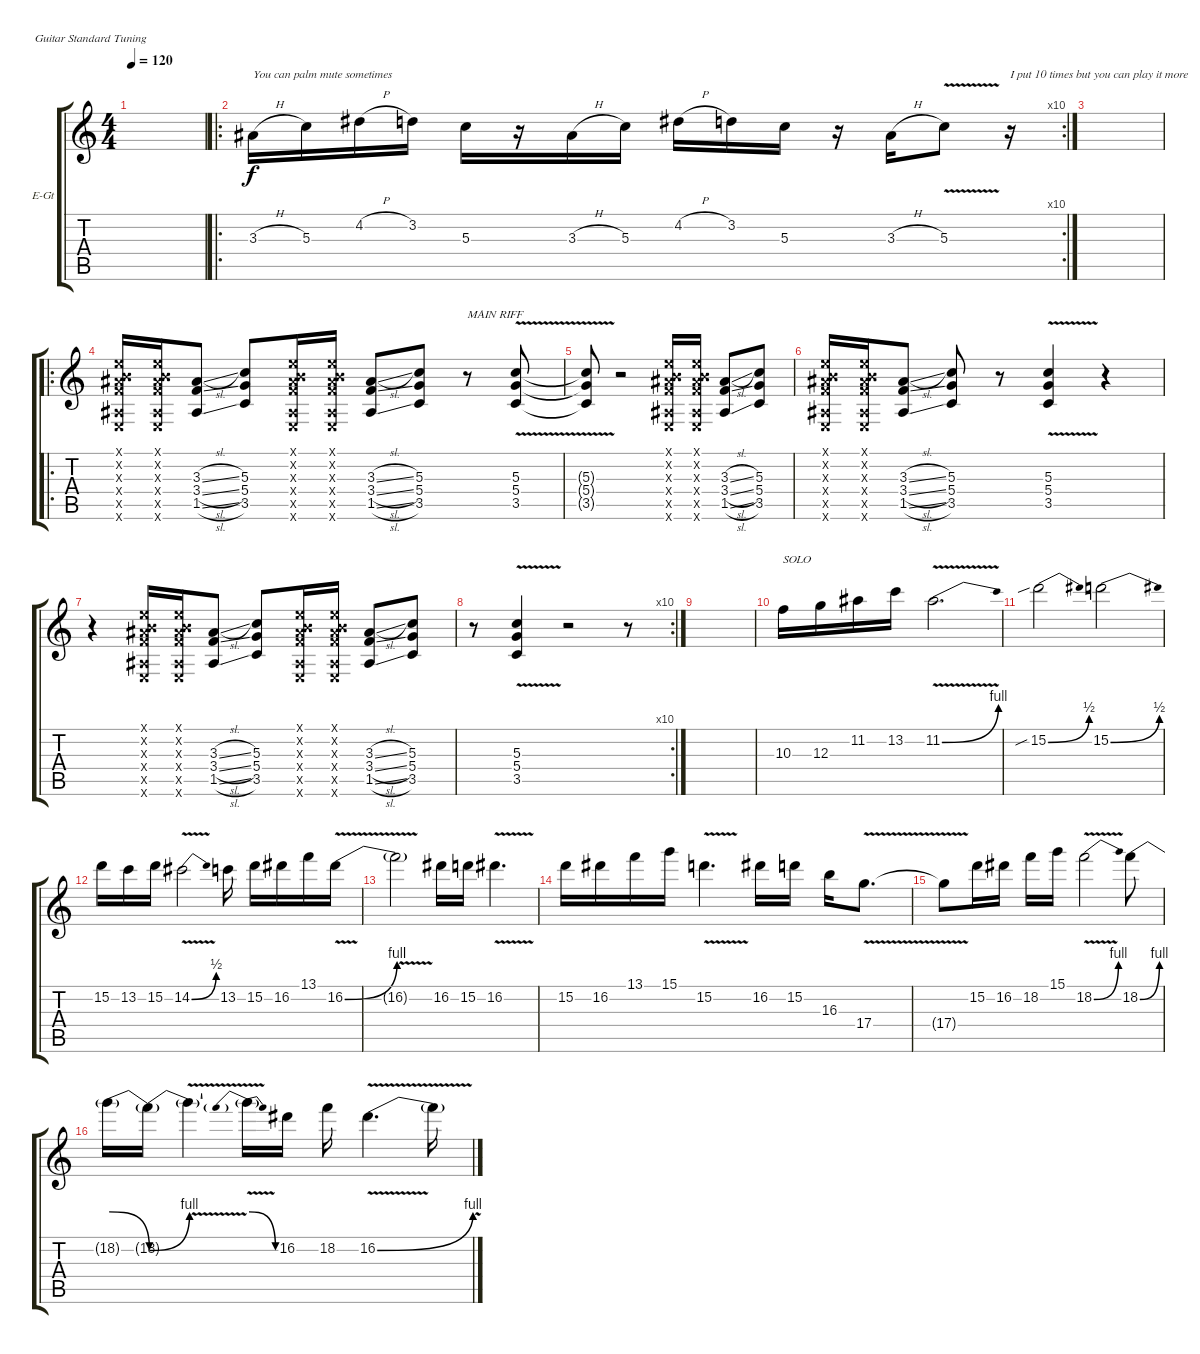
\defaultSystemsLayout 4
\bracketExtendMode groupsimilarinstruments
\firstSystemTrackNameOrientation horizontal
\otherSystemsTrackNameOrientation horizontal
\track ("Slash" "E-Gt") {instrument distortionguitar}
\staff {score tabs}
\tuning (E4 B3 G3 D3 A2 E2)
\ts (4 4)
\tempo 120
\clef g2
\ks c
|
\ro
\rc 10
3.3{h}.16{txt "You can palm mute sometimes"} 5.3.16 4.2{h}.16 3.2.16 5.3.16 r.16 3.3{h}.16 5.3.16 4.2{h}.16 3.2.16 5.3.16 r.16 3.3{h}.16 5.3{v}.8 r.16{txt "I put 10 times but you can play it more"} |
|
\ro
(1.5{x} 3.4{x} 3.3{x} 0.6{x} 0.2{x} 0.1{x}).16 (1.5{x} 3.4{x} 3.3{x} 0.1{x} 0.2{x} 0.6{x}).16 (1.5{sl} 3.4{sl} 3.3{sl}).8 (5.3 5.4 3.5).8 (1.5{x} 3.4{x} 3.3{x} 0.6{x} 0.2{x} 0.1{x}).16 (1.5{x} 3.4{x} 3.3{x} 0.1{x} 0.2{x} 0.6{x}).16 (1.5{sl} 3.4{sl} 3.3{sl}).8 (5.3 5.4 3.5).8 r.8{txt "MAIN RIFF"} (3.5{v} 5.4{v} 5.3{v}).8 |
(5.3{v t} 5.4{v t} 3.5{v t}).8 r.2 (1.5{x} 3.4{x} 3.3{x} 0.6{x} 0.2{x} 0.1{x}).16 (1.5{x} 3.4{x} 3.3{x} 0.1{x} 0.2{x} 0.6{x}).16 (1.5{sl} 3.4{sl} 3.3{sl}).8 (5.3 5.4 3.5).8 |
(1.5{x} 3.4{x} 3.3{x} 0.6{x} 0.2{x} 0.1{x}).16 (1.5{x} 3.4{x} 3.3{x} 0.1{x} 0.2{x} 0.6{x}).16 (1.5{sl} 3.4{sl} 3.3{sl}).8 (5.3 5.4 3.5).8 r.8 (3.5{v} 5.4{v} 5.3{v}).4 r.4 |
r.4 (1.5{x} 3.4{x} 3.3{x} 0.6{x} 0.2{x} 0.1{x}).16 (1.5{x} 3.4{x} 3.3{x} 0.1{x} 0.2{x} 0.6{x}).16 (1.5{sl} 3.4{sl} 3.3{sl}).8 (5.3 5.4 3.5).8 (1.5{x} 3.4{x} 3.3{x} 0.6{x} 0.2{x} 0.1{x}).16 (1.5{x} 3.4{x} 3.3{x} 0.1{x} 0.2{x} 0.6{x}).16 (1.5{sl} 3.4{sl} 3.3{sl}).8 (5.3 5.4 3.5).8 |
\rc 10
r.8 (3.5{v} 5.4{v} 5.3{v}).4 r.2 r.8 |
|
10.3.16{txt "SOLO"} 12.3.16 11.2.16 13.2.16 11.2{be (bend 0 0 15 4) v}.2{d} |
15.2{be (bend 0 0 9 2) sib}.2 15.2{be (bend 0 0 13.2 2)}.2 |
15.2.16 13.2.16 15.2.16 14.2{be (bend 0 0 13.2 2) v}.2 13.2.16 15.2.16 16.2.16 13.1.16 16.2{be (bend 0 0 15 4) v}.16 |
16.2{v t}.2 16.2.16 15.2.16 16.2{v}.4{d} |
15.2.16 16.2.16 13.1.16 15.1.16 15.2{v}.4{d} 16.2.16 15.2.16 16.3.16 17.4{v}.8{d} |
17.4{v t}.8 15.2.16 16.2.16 18.2.16 15.1.16 18.2{be (bend 0 0 15 4) v}.2 18.2{be (bend 0 0 15 4)}.8 |
18.2{be (release 0 4 15 0) t}.16 18.2{be (bend 0 0 15 4) t}.16 18.2{v t}.4 18.2{be (prebendrelease 0 4 15 0) v t}.16 16.2.16 18.2.16 16.2{be (bend 0 0 15 4) v}.4{d} 16.2{v t}.16
